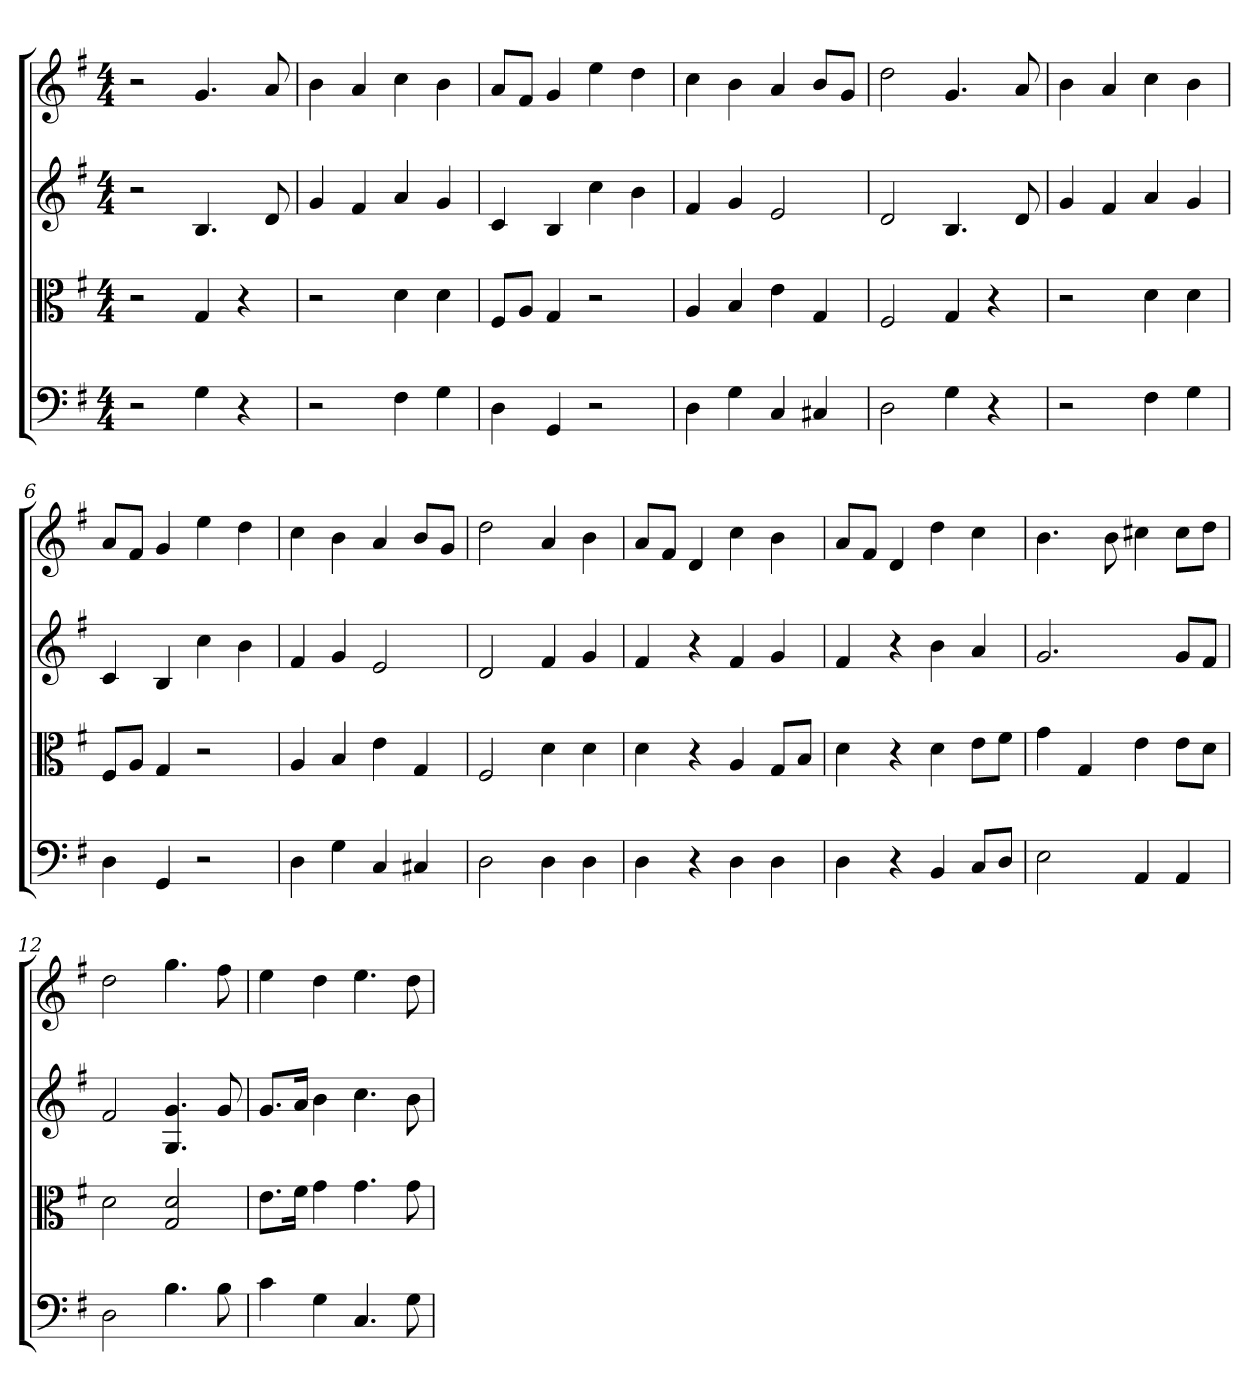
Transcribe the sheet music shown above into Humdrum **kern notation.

**kern	**kern	**kern	**kern
*part4	*part3	*part2	*part1
*staff4	*staff3	*staff2	*staff1
*clefF4	*clefC3	*	*
*k[f#]	*k[f#]	*k[f#]	*k[f#]
*G:	*G:	*G:	*G:
*M4/4	*M4/4	*M4/4	*M4/4
=	=	=	=
2r	2r	2r	2r
4G	4G	4.B	4.g
4r	4r	.	.
.	.	8d	8a
=1	=1	=1	=1
2r	2r	4g	4b
.	.	4f#	4a
4F#	4d	4a	4cc
4G	4d	4g	4b
=2	=2	=2	=2
4D	8F#/L	4c	8aL
.	8A/J	.	8f#J
4GG	4G	4B	4g
2r	2r	4cc	4ee
.	.	4b	4dd
=3	=3	=3	=3
4D	4A	4f#	4cc
4G	4B	4g	4b
4C	4e	2e	4a
4C#X	4G	.	8bL
.	.	.	8gJ
=4	=4	=4	=4
2D	2F#	2d	2dd
4G	4G	4.B	4.g
4r	4r	.	.
.	.	8d	8a
=5	=5	=5	=5
2r	2r	4g	4b
.	.	4f#	4a
4F#	4d	4a	4cc
4G	4d	4g	4b
=6	=6	=6	=6
4D	8F#/L	4c	8aL
.	8A/J	.	8f#J
4GG	4G	4B	4g
2r	2r	4cc	4ee
.	.	4b	4dd
=7	=7	=7	=7
4D	4A	4f#	4cc
4G	4B	4g	4b
4C	4e	2e	4a
4C#X	4G	.	8bL
.	.	.	8gJ
=8	=8	=8	=8
2D	2F#	2d	2dd
4D	4d	4f#	4a
4D	4d	4g	4b
=9	=9	=9	=9
4D	4d	4f#	8aL
.	.	.	8f#J
4r	4r	4r	4d
4D	4A	4f#	4cc
4D	8G/L	4g	4b
.	8B/J	.	.
=10	=10	=10	=10
4D	4d	4f#	8aL
.	.	.	8f#J
4r	4r	4r	4d
4BB	4d	4b	4dd
8C/L	8e\L	4a	4cc
8D/J	8f#\J	.	.
=11	=11	=11	=11
2E	4g	2.g	4.b
.	4G	.	.
.	.	.	8b
4AA	4e	.	4cc#X
4AA	8e\L	8gL	8cc#L
.	8d\J	8f#J	8ddJ
=12	=12	=12	=12
2D	2d	2f#	2dd
4.B	2G 2d	4.G 4.g	4.gg
8B	.	8g	8ff#
=13	=13	=13	=13
4c	8.e\L	8.gL	4ee
.	16f#\Jk	16aJk	.
4G	4g	4b	4dd
4.C	4.g	4.cc	4.ee
8G	8g	8b	8dd
=	=	=	=
*-	*-	*-	*-
